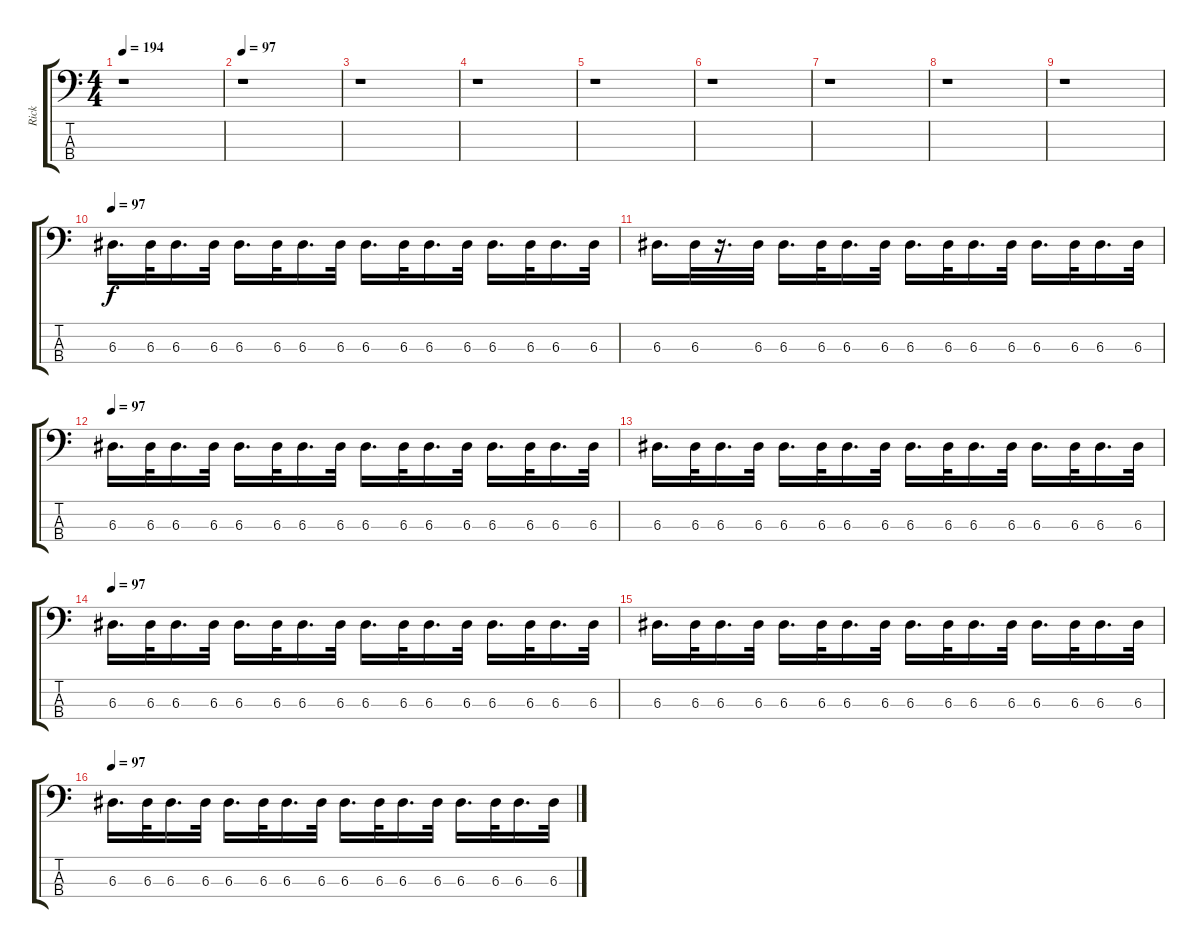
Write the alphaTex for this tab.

\track ("Rick" "Rick") {instrument electricbassfinger}
\staff {score tabs}
\tuning (G2 D2 A1 E1) {hide}
\ts (4 4)
\tempo 194
\clef f4
\ks c
r.1{dy f instrument electricbassfinger} |
\tempo 97
r.1 |
r.1 |
r.1 |
r.1 |
r.1 |
r.1 |
r.1 |
r.1 |
\tempo 97
6.3.16{d} 6.3.32 6.3.16{d} 6.3.32 6.3.16{d} 6.3.32 6.3.16{d} 6.3.32 6.3.16{d} 6.3.32 6.3.16{d} 6.3.32 6.3.16{d} 6.3.32 6.3.16{d} 6.3.32 |
6.3.16{d} 6.3.32 r.16{d} 6.3.32 6.3.16{d} 6.3.32 6.3.16{d} 6.3.32 6.3.16{d} 6.3.32 6.3.16{d} 6.3.32 6.3.16{d} 6.3.32 6.3.16{d} 6.3.32 |
\tempo 97
6.3.16{d} 6.3.32 6.3.16{d} 6.3.32 6.3.16{d} 6.3.32 6.3.16{d} 6.3.32 6.3.16{d} 6.3.32 6.3.16{d} 6.3.32 6.3.16{d} 6.3.32 6.3.16{d} 6.3.32 |
6.3.16{d} 6.3.32 6.3.16{d} 6.3.32 6.3.16{d} 6.3.32 6.3.16{d} 6.3.32 6.3.16{d} 6.3.32 6.3.16{d} 6.3.32 6.3.16{d} 6.3.32 6.3.16{d} 6.3.32 |
\tempo 97
6.3.16{d} 6.3.32 6.3.16{d} 6.3.32 6.3.16{d} 6.3.32 6.3.16{d} 6.3.32 6.3.16{d} 6.3.32 6.3.16{d} 6.3.32 6.3.16{d} 6.3.32 6.3.16{d} 6.3.32 |
6.3.16{d} 6.3.32 6.3.16{d} 6.3.32 6.3.16{d} 6.3.32 6.3.16{d} 6.3.32 6.3.16{d} 6.3.32 6.3.16{d} 6.3.32 6.3.16{d} 6.3.32 6.3.16{d} 6.3.32 |
\tempo 97
6.3.16{d} 6.3.32 6.3.16{d} 6.3.32 6.3.16{d} 6.3.32 6.3.16{d} 6.3.32 6.3.16{d} 6.3.32 6.3.16{d} 6.3.32 6.3.16{d} 6.3.32 6.3.16{d} 6.3.32
